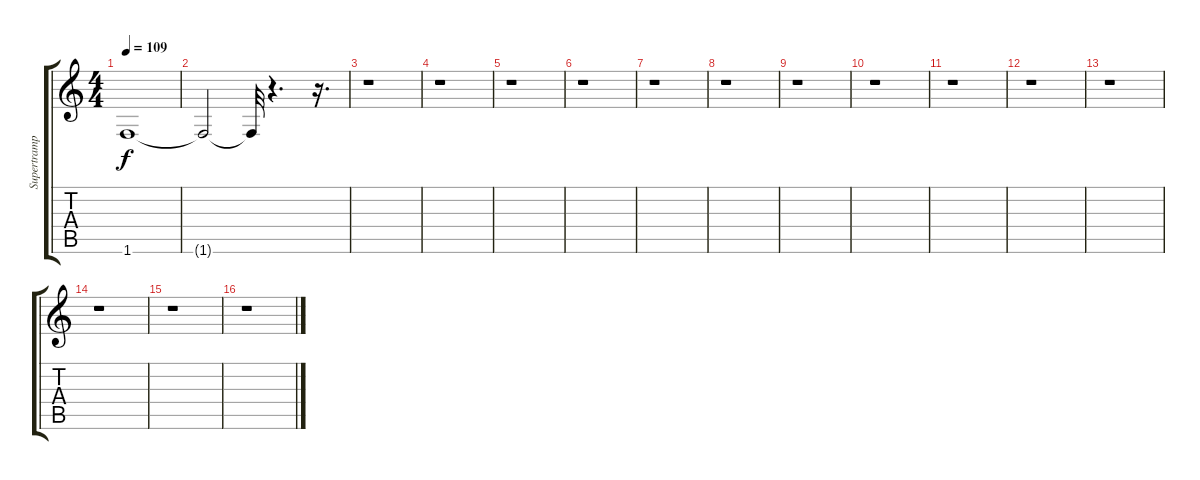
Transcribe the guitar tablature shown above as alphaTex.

\track ("Supertramp" "Supertramp") {instrument electricbassfinger}
\staff {score tabs}
\tuning (E4 B3 G3 D3 A2 E2) {hide}
\ts (4 4)
\tempo 109
\clef g2
\ks c
1.6{t}.1{dy f} |
1.6{t}.2 1.6{t}.32 r.4{d} r.16{d} |
r.1 |
r.1 |
r.1 |
r.1 |
r.1 |
r.1 |
r.1 |
r.1 |
r.1 |
r.1 |
r.1 |
r.1 |
r.1 |
r.1
